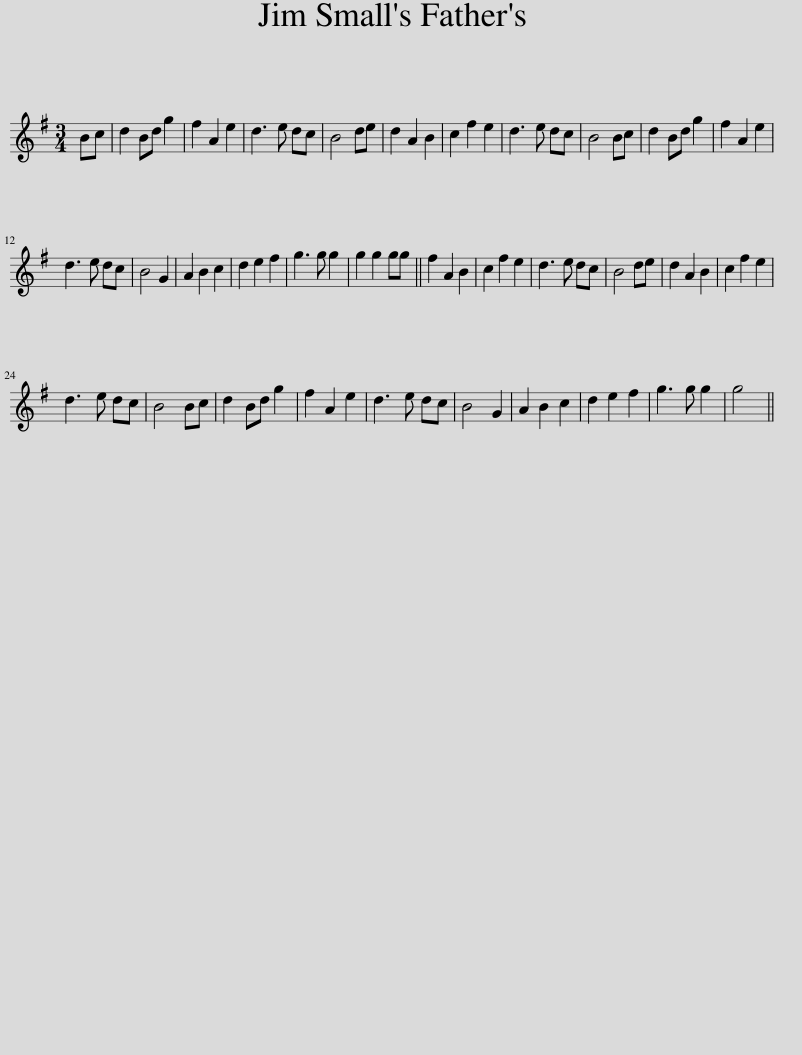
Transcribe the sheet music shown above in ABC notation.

X:1
L:1/8
M:3/4
I:linebreak $
K:G
V:1 treble
V:1
 Bc | d2 Bd g2 | f2 A2 e2 | d3 e dc | B4 de | %5
 d2 A2 B2 | c2 f2 e2 | d3 e dc | B4 Bc | d2 Bd g2 | %10
 f2 A2 e2 |$ d3 e dc | B4 G2 | A2 B2 c2 | d2 e2 f2 | %15
 g3 g g2 | g2 g2 gg || f2 A2 B2 | c2 f2 e2 | d3 e dc | %20
 B4 de | d2 A2 B2 | c2 f2 e2 |$ d3 e dc | B4 Bc | %25
 d2 Bd g2 | f2 A2 e2 | d3 e dc | B4 G2 | A2 B2 c2 | %30
 d2 e2 f2 | g3 g g2 | g4 || %33
